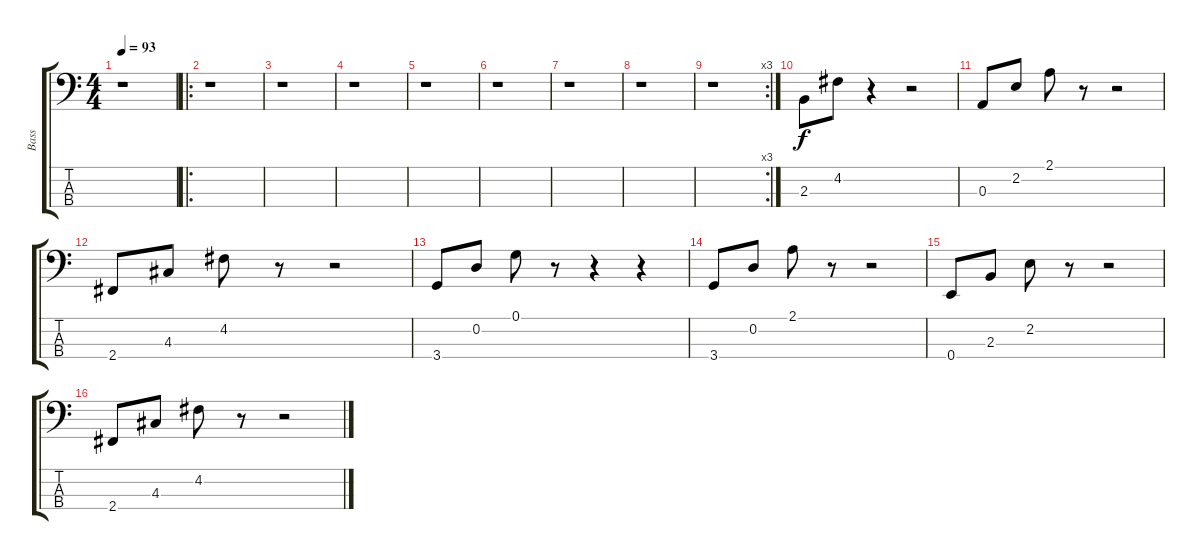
\track ("Bass" "Bass") {instrument electricbassfinger}
\staff {score tabs}
\tuning (G2 D2 A1 E1) {hide}
\ts (4 4)
\tempo 93
\clef f4
\ks c
r.1{dy f instrument electricbassfinger} |
\ro
r.1 |
r.1 |
r.1 |
r.1 |
r.1 |
r.1 |
r.1 |
\rc 3
r.1 |
2.3.8 4.2.8 r.4 r.2 |
0.3.8 2.2.8 2.1.8 r.8 r.2 |
2.4.8 4.3.8 4.2.8 r.8 r.2 |
3.4.8 0.2.8 0.1.8 r.8 r.4 r.4 |
3.4.8 0.2.8 2.1.8 r.8 r.2 |
0.4.8 2.3.8 2.2.8 r.8 r.2 |
2.4.8 4.3.8 4.2.8 r.8 r.2
